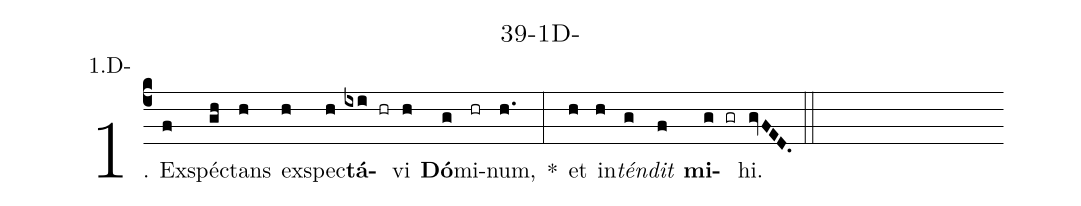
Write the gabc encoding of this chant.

name: 39-1D-;
annotation: 1.D-;
%%
(c4)1. Ex(f)spéc(gh)tans(h) ex(h)spec(h)<b>tá</b>(ixi hr)vi(h) <b>Dó</b>(g)mi(hr)num,(h.) *(:) et(h) in(h)<i>tén</i>(g)<i>dit</i>(f) <b>mi</b>(g gr)hi.(gvFED.) (::)
